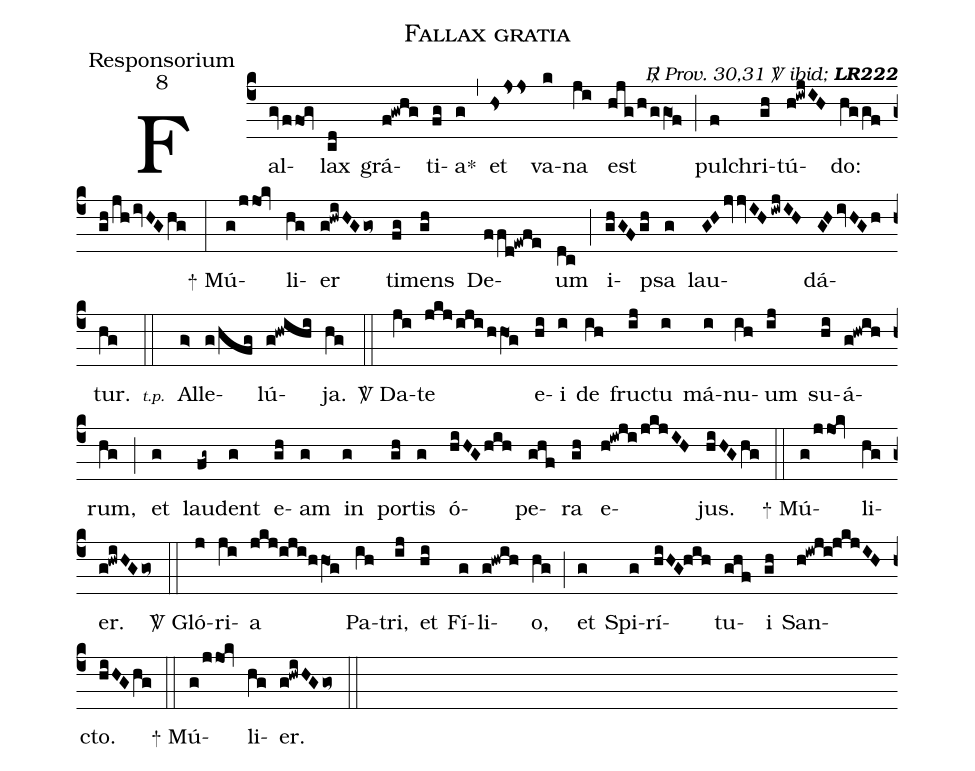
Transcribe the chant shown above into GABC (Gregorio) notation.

name:Fallax gratia;
office-part:Responsorium;
mode:8;
commentary:{\itshape\mdseries \Rbar\ Prov.\ 30,31  \Vbar\  ibid;\/} {\bfseries LR222};
%%
(c4) Fal(gvffo1!gv)lax(cd) grá(f!gwhg)ti(fg)a<sp>*</sp>(g) (,)
et(HsJss) va(k)na(ji) est(hjg/h/ggO1f) (;)
pul(f)chri(gh)tú(h!iwjIH)do:(hggf/gh/jhivHGhg) (:)
<sp>+</sp> Mú(g/jjo1!kv)li(hg)er(g!hwiHGgo~) ti(fg)mens(gh) De(ffd!ewfe)um(dc) (;)
i(ghGFgh)psa(g) lau(GHjvvIHiwjIH)dá(GHivHGh)tur.(hg) (::)
<v>{\scriptsize\itshape t.p.\ }</v> Al(g>)le(g/hfg)lú(g!hwihi)ja.(hg) (::)
<sp>V/</sp> Da(ji)te(jkj/iji/hhO1g) e(hi)i(i) de(ih) fru(ij)ctu(i) má(i)nu(ih)um(ij) su(hi)á(g!hwih)rum,(hg) (;)
et(g) lau(fg~)dent(g) e(gh)am(g) in(g) por(gh)tis(g) ó(hiHGhih)pe(ghf)ra(gh) e(h!iwji/jkjIH)jus.(hiHGhg) (::)
<sp>+</sp> Mú(g/jjo1!kv)li(hg)er.(g!hwiHGgo~) (::)
<sp>V/</sp> Gló(j)ri(ji)a(jkj/0iji/0hhO1g) Pa(ih)tri,(ij) et(hi) Fí(g)li(g@hwih)o,(hg) (;)
et(g) Spi(g)rí(hiHG@hih)tu(ghf)i(gh) San(h@iwji@jkjIH)cto.(hiHG/hg) (::)
<sp>+</sp> Mú(g/jjo1!kv)li(hg)er.(g!hwiHGgo~) (::)
